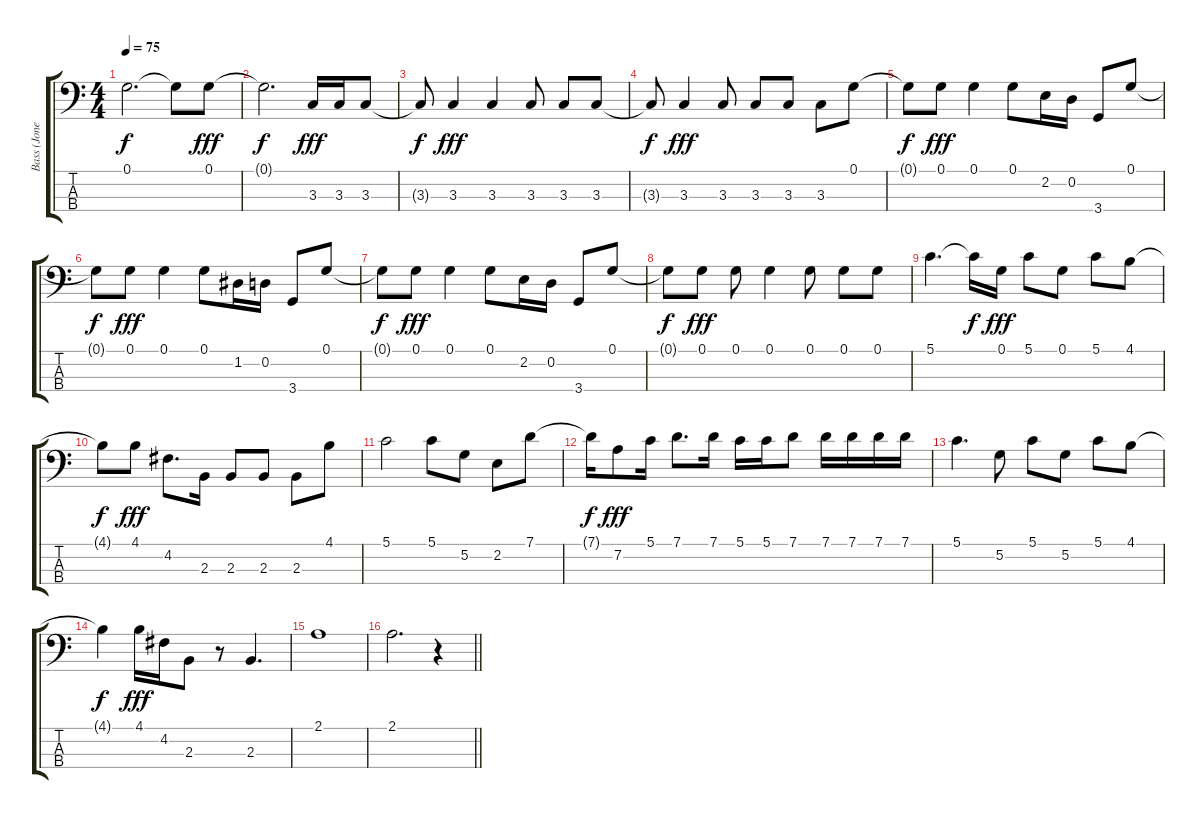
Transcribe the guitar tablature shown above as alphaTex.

\track ("Bass (Jones)" "Bass (Jone") {instrument electricbassfinger}
\staff {score tabs}
\tuning (G2 D2 A1 E1) {hide}
\ts (4 4)
\tempo 75
\clef f4
\ks c
0.1{t}.2{d dy f} 0.1{t}.8 0.1.8{dy fff} |
0.1{t}.2{d dy f} 3.3.16{dy fff} 3.3.16 3.3.8 |
3.3{t}.8{dy f} 3.3.4{dy fff} 3.3.4 3.3.8 3.3.8 3.3.8 |
3.3{t}.8{dy f} 3.3.4{dy fff} 3.3.8 3.3.8 3.3.8 3.3.8 0.1.8 |
0.1{t}.8{dy f} 0.1.8{dy fff} 0.1.4 0.1.8 2.2.16 0.2.16 3.4.8 0.1.8 |
0.1{t}.8{dy f} 0.1.8{dy fff} 0.1.4 0.1.8 1.2.16 0.2.16 3.4.8 0.1.8 |
0.1{t}.8{dy f} 0.1.8{dy fff} 0.1.4 0.1.8 2.2.16 0.2.16 3.4.8 0.1.8 |
0.1{t}.8{dy f} 0.1.8{dy fff} 0.1.8 0.1.4 0.1.8 0.1.8 0.1.8 |
5.1.4{d} 5.1{t}.16{dy f} 0.1.16{dy fff} 5.1.8 0.1.8 5.1.8 4.1.8 |
4.1{t}.8{dy f} 4.1.8{dy fff} 4.2.8{d} 2.3.16 2.3.8 2.3.8 2.3.8 4.1.8 |
5.1.2 5.1.8 5.2.8 2.2.8 7.1.8 |
7.1{t}.16{dy f} 7.2.8{dy fff} 5.1.16 7.1.8{d} 7.1.16 5.1.16 5.1.16 7.1.8 7.1.16 7.1.16 7.1.16 7.1.16 |
5.1.4{d} 5.2.8 5.1.8 5.2.8 5.1.8 4.1.8 |
4.1{t}.4{dy f} 4.1.16{dy fff} 4.2.16 2.3.8 r.8 2.3.4{d} |
2.1.1 |
\barLineRight lightlight
2.1.2{d} r.4
